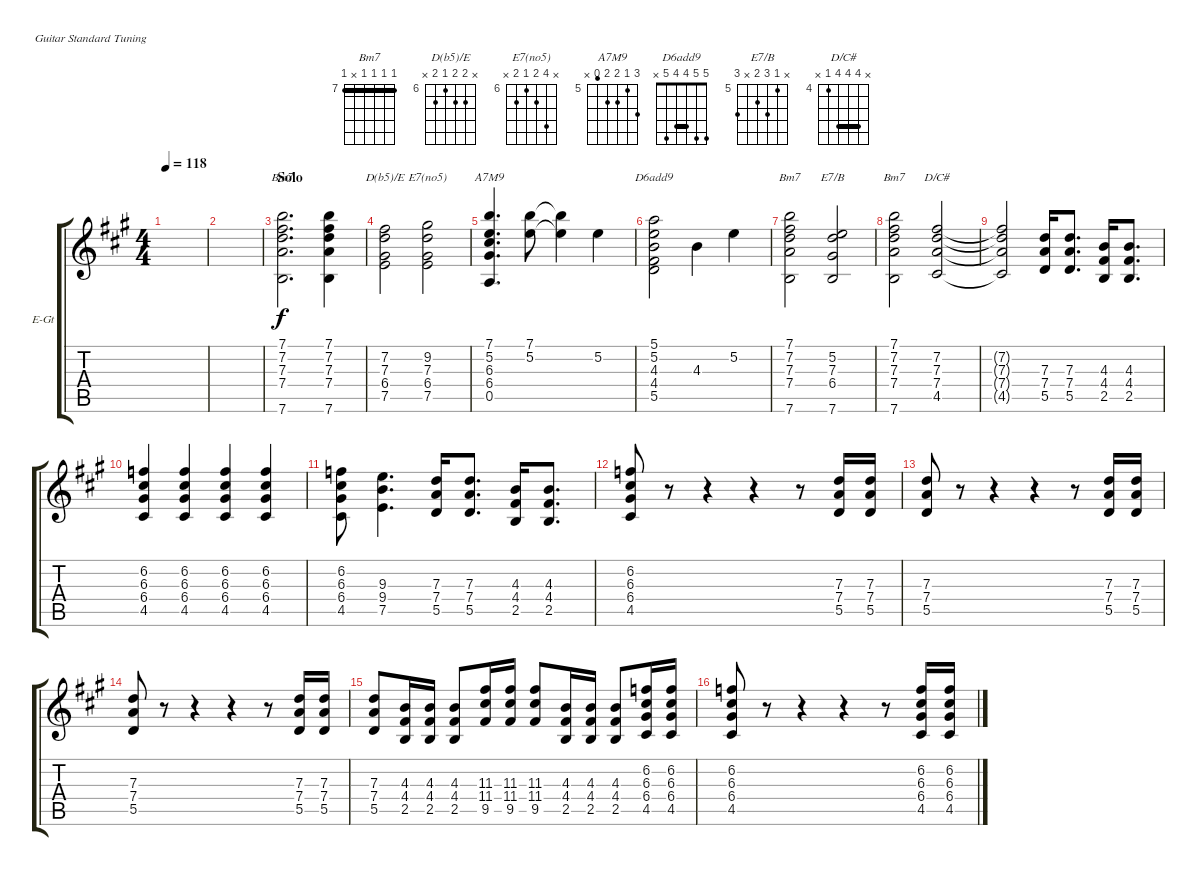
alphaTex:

\defaultSystemsLayout 4
\bracketExtendMode groupsimilarinstruments
\firstSystemTrackNameOrientation horizontal
\otherSystemsTrackNameOrientation horizontal
\track ("VINNIE VINCENT RHYTHM" "E-Gt") {solo instrument distortionguitar}
\staff {score tabs}
\tuning (E4 B3 G3 D3 A2 E2)
\chord ("Bm7" 7 7 7 7 x 7) {firstfret 7 showfingering false barre (7 7 7 7)}
\chord ("D(b5)/E" x 7 7 6 7 x) {firstfret 6 showfingering false}
\chord ("E7(no5)" x 9 7 6 7 x) {firstfret 6 showfingering false}
\chord ("A7M9" 7 5 6 6 4 x) {firstfret 5 showfingering false}
\chord ("D6add9" 5 5 4 4 5 x) {showfingering false barre 4}
\chord ("E7/B" x 5 7 6 x 7) {firstfret 5 showfingering false}
\chord ("D/C#" x 7 7 7 4 x) {firstfret 4 showfingering false barre (7 7)}
\ts (4 4)
\tempo 118
\clef g2
\ks a
|
|
\section ("" "Solo")
(7.6 7.4 7.3 7.2 7.1).2{d ch "Bm7"} (7.1 7.2 7.3 7.4 7.6).4 |
(7.5 6.4 7.3 7.2).2{ch "D(b5)/E"} (7.5 6.4 7.3 9.2).2{ch "E7(no5)"} |
(0.5 6.4 6.3 5.2 7.1).4{d ch "A7M9"} (7.1 5.2).8 (7.1{t} 5.2{t}).4 5.2.4 |
(5.2 4.3 4.4 5.1 5.5).2{ch "D6add9"} 4.3.4 5.2.4 |
(7.6 7.1 7.2 7.3 7.4).2{ch "Bm7"} (7.6 7.3 5.2 6.4).2{ch "E7/B"} |
(7.6 7.1 7.2 7.3 7.4).2{ch "Bm7"} (4.5 7.4 7.3 7.2).2{ch "D/C#"} |
(4.5{t} 7.4{t} 7.3{t} 7.2{t}).2 (5.5 7.4 7.3).16 (7.3 7.4 5.5).8{d} (2.5 4.4 4.3).16 (4.3 4.4 2.5).8{d} |
(4.5 6.4 6.3 6.2).4 (4.5 6.4 6.3 6.2).4 (4.5 6.4 6.3 6.2).4 (4.5 6.4 6.3 6.2).4 |
(4.5 6.4 6.3 6.2).8 (7.5 9.4 9.3).4{d beam invert} (5.5 7.4 7.3).16 (7.3 7.4 5.5).8{d} (2.5 4.4 4.3).16 (4.3 4.4 2.5).8{d} |
(4.5 6.4 6.3 6.2).8 r.8 r.4 r.4 r.8 (5.5 7.4 7.3).16 (7.3 7.4 5.5).16 |
(5.5 7.4 7.3).8 r.8 r.4 r.4 r.8 (5.5 7.4 7.3).16 (7.3 7.4 5.5).16 |
(5.5 7.4 7.3).8 r.8 r.4 r.4 r.8 (5.5 7.4 7.3).16 (7.3 7.4 5.5).16 |
(5.5 7.4 7.3).8 (4.3 4.4 2.5).16 (2.5 4.4 4.3).16 (4.3 4.4 2.5).8 (9.5 11.4 11.3).16 (11.3 11.4 9.5).16 (11.3 11.4 9.5).8 (2.5 4.4 4.3).16 (4.3 4.4 2.5).16 (2.5 4.4 4.3).8 (6.3 6.4 4.5 6.2).16 (6.2 6.3 6.4 4.5).16 |
(4.5 6.4 6.3 6.2).8 r.8 r.4 r.4 r.8 (4.5 6.4 6.3 6.2).16 (6.3 6.4 4.5 6.2).16
